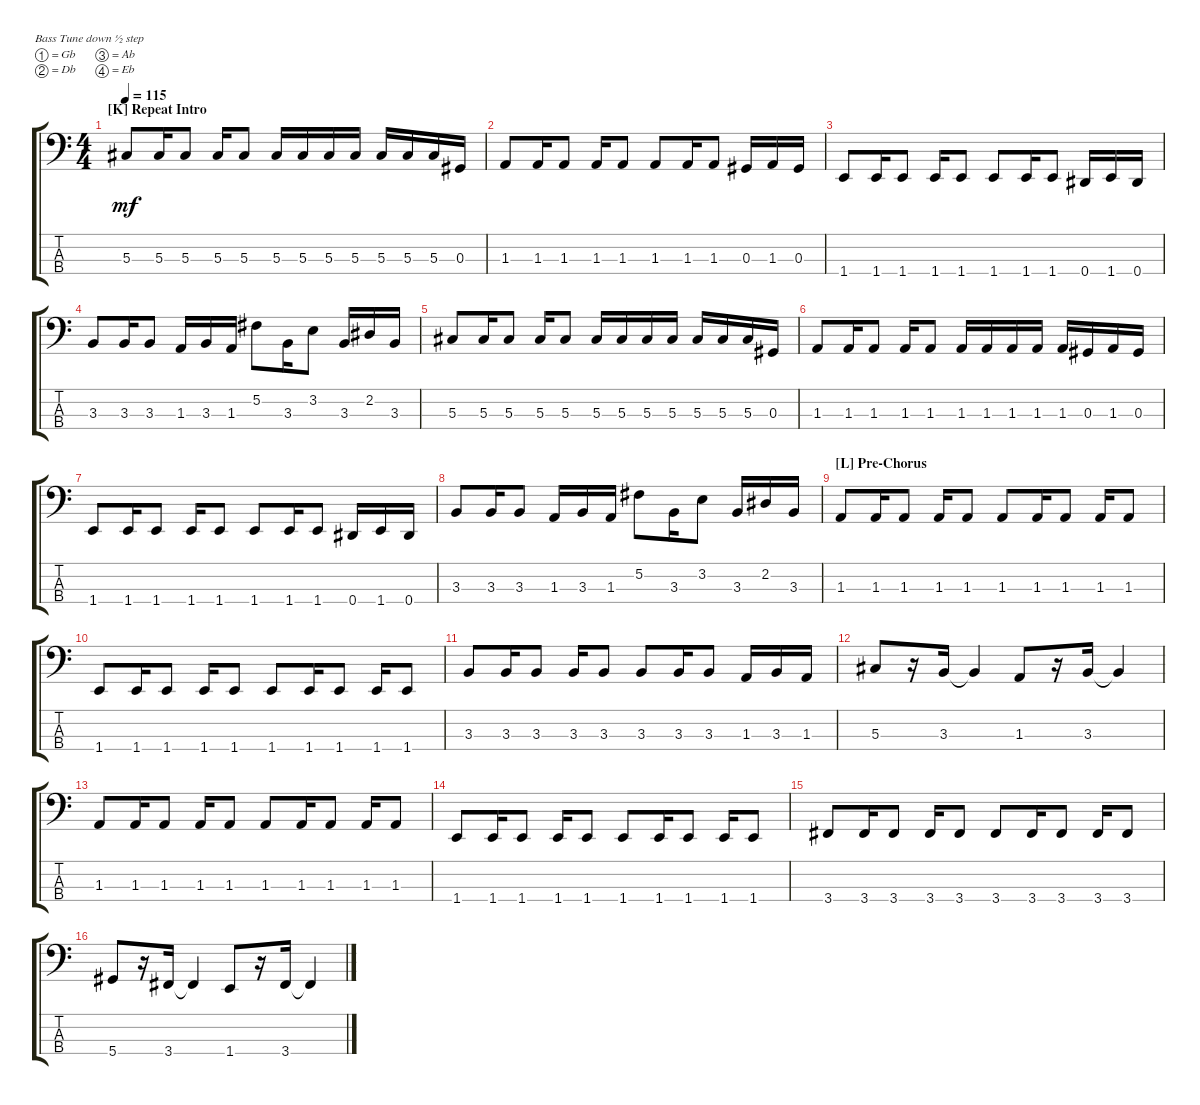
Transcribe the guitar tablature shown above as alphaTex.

\defaultSystemsLayout 4
\bracketExtendMode groupsimilarinstruments
\singleTrackTrackNamePolicy hidden
\multiTrackTrackNamePolicy hidden
\firstSystemTrackNameOrientation horizontal
\otherSystemsTrackNameOrientation horizontal
\track ("Vitaliy Dubinin" "E-Bass") {instrument electricbassfinger}
\staff {score tabs}
\tuning (Gb2 Db2 Ab1 Eb1)
\ts (4 4)
\section ("K" "Repeat Intro")
\tempo 115
\clef f4
\scale
1.03909
\ks c
5.3.8{dy mf} 5.3.16 5.3.8 5.3.16 5.3.8 5.3.16 5.3.16 5.3.16 5.3.16 5.3.16 5.3.16 5.3.16 0.3.16 |
\scale
0.960908 1.3.8 1.3.16 1.3.8 1.3.16 1.3.8 1.3.8 1.3.16 1.3.8 0.3.16 1.3.16 0.3.16 |
\scale
1.03909 1.4.8 1.4.16 1.4.8 1.4.16 1.4.8 1.4.8 1.4.16 1.4.8 0.4.16 1.4.16 0.4.16 |
\scale
0.960908 3.3.8 3.3.16 3.3.8 1.3.16 3.3.16 1.3.16 5.2.8 3.3.16 3.2.8 3.3.16 2.2.16 3.3.16 |
\scale
1.03909 5.3.8 5.3.16 5.3.8 5.3.16 5.3.8 5.3.16 5.3.16 5.3.16 5.3.16 5.3.16 5.3.16 5.3.16 0.3.16 |
\scale
0.960908 1.3.8 1.3.16 1.3.8 1.3.16 1.3.8 1.3.16 1.3.16 1.3.16 1.3.16 1.3.16 0.3.16 1.3.16 0.3.16 |
\scale
1.03909 1.4.8 1.4.16 1.4.8 1.4.16 1.4.8 1.4.8 1.4.16 1.4.8 0.4.16 1.4.16 0.4.16 |
\scale
0.960908 3.3.8 3.3.16 3.3.8 1.3.16 3.3.16 1.3.16 5.2.8 3.3.16 3.2.8 3.3.16 2.2.16 3.3.16 |
\section ("L" "Pre-Chorus")
\scale
1.03909 1.3.8 1.3.16 1.3.8 1.3.16 1.3.8 1.3.8 1.3.16 1.3.8 1.3.16 1.3.8 |
\scale
0.960908 1.4.8 1.4.16 1.4.8 1.4.16 1.4.8 1.4.8 1.4.16 1.4.8 1.4.16 1.4.8 |
\scale
1.03909 3.3.8 3.3.16 3.3.8 3.3.16 3.3.8 3.3.8 3.3.16 3.3.8 1.3.16 3.3.16 1.3.16 |
\scale
0.960908 5.3.8 r.16 3.3.16 3.3{t}.4 1.3.8 r.16 3.3.16 3.3{t}.4 |
\scale
1.03909 1.3.8 1.3.16 1.3.8 1.3.16 1.3.8 1.3.8 1.3.16 1.3.8 1.3.16 1.3.8 |
\scale
0.960908 1.4.8 1.4.16 1.4.8 1.4.16 1.4.8 1.4.8 1.4.16 1.4.8 1.4.16 1.4.8 |
\scale
1.03909 3.4.8 3.4.16 3.4.8 3.4.16 3.4.8 3.4.8 3.4.16 3.4.8 3.4.16 3.4.8 |
\scale
0.960908 5.4.8 r.16 3.4.16 3.4{t}.4 1.4.8 r.16 3.4.16 3.4{t}.4
